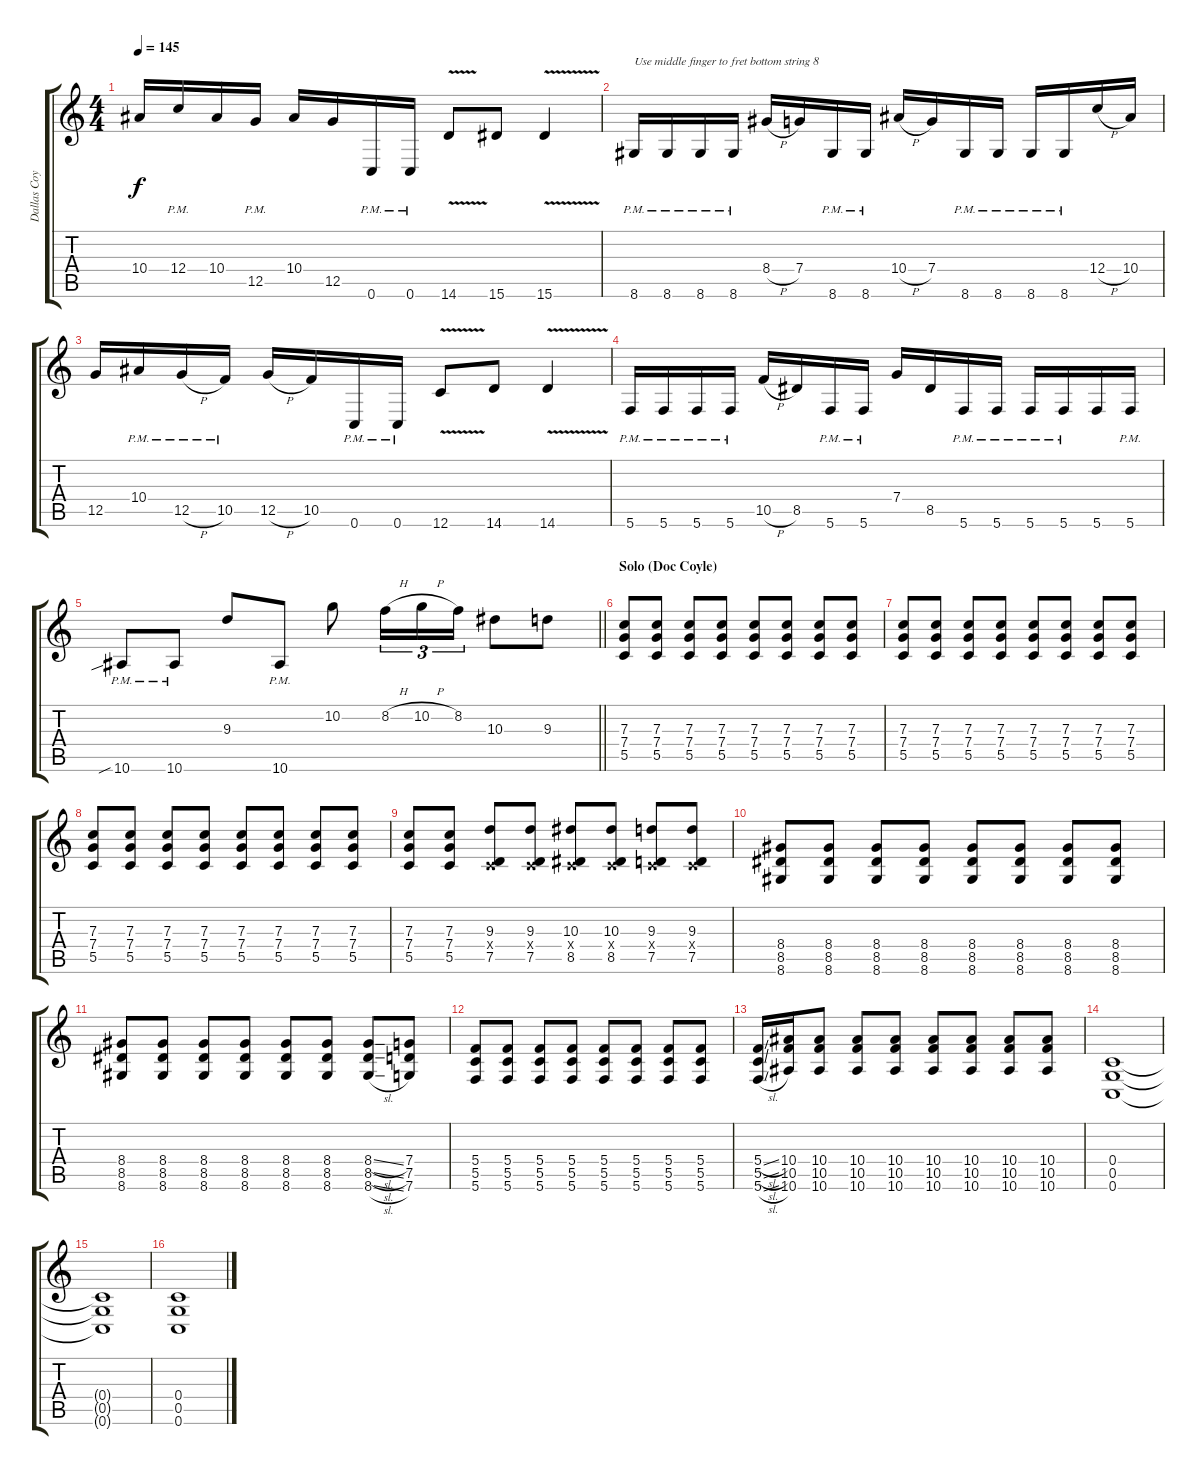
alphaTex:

\track ("Dallas Coyle" "Dallas Coy") {instrument distortionguitar}
\staff {score tabs}
\tuning (D4 A3 F3 C3 G2 C2) {hide}
\ts (4 4)
\tempo 145
\clef g2
\ks c
10.4.16{dy f} 12.4{pm}.16 10.4.16 12.5{pm}.16 10.4.16 12.5.16 0.6{pm}.16 0.6{pm}.16 14.6{v}.8 15.6.8 15.6{v}.4 |
8.6{pm}.16{txt "Use middle finger to fret bottom string 8"} 8.6{pm}.16 8.6{pm}.16 8.6{pm}.16 8.4{h}.16 7.4.16 8.6{pm}.16 8.6{pm}.16 10.4{h}.16 7.4.16 8.6{pm}.16 8.6{pm}.16 8.6{pm}.16 8.6{pm}.16 12.4{h}.16 10.4.16 |
12.5.16 10.4{pm}.16 12.5{h pm}.16 10.5{pm}.16 12.5{h}.16 10.5.16 0.6{pm}.16 0.6{pm}.16 12.6{v}.8 14.6.8 14.6{v}.4 |
5.6{pm}.16 5.6{pm}.16 5.6{pm}.16 5.6{pm}.16 10.5{h}.16 8.5.16 5.6{pm}.16 5.6{pm}.16 7.4.16 8.5.16 5.6{pm}.16 5.6{pm}.16 5.6{pm}.16 5.6{pm}.16 5.6.16 5.6{pm}.16 |
\barLineRight lightlight
10.6{sib pm}.8 10.6{pm}.8 9.3.8 10.6{pm}.8 10.2.8 8.2{h}.16{tu (3 2)} 10.2{h}.16{tu (3 2)} 8.2.16{tu (3 2)} 10.3.8 9.3.8 |
\section ("" "Solo (Doc Coyle)")
(7.3 7.4 5.5).8 (7.3 7.4 5.5).8 (7.3 7.4 5.5).8 (7.3 7.4 5.5).8 (7.3 7.4 5.5).8 (7.3 7.4 5.5).8 (7.3 7.4 5.5).8 (7.3 7.4 5.5).8 |
(7.3 7.4 5.5).8 (7.3 7.4 5.5).8 (7.3 7.4 5.5).8 (7.3 7.4 5.5).8 (7.3 7.4 5.5).8 (7.3 7.4 5.5).8 (7.3 7.4 5.5).8 (7.3 7.4 5.5).8 |
(7.3 7.4 5.5).8 (7.3 7.4 5.5).8 (7.3 7.4 5.5).8 (7.3 7.4 5.5).8 (7.3 7.4 5.5).8 (7.3 7.4 5.5).8 (7.3 7.4 5.5).8 (7.3 7.4 5.5).8 |
(7.3 7.4 5.5).8 (7.3 7.4 5.5).8 (9.3 0.4{x} 7.5).8 (9.3 0.4{x} 7.5).8 (10.3 0.4{x} 8.5).8 (10.3 0.4{x} 8.5).8 (9.3 0.4{x} 7.5).8 (9.3 0.4{x} 7.5).8 |
(8.4 8.5 8.6).8 (8.4 8.5 8.6).8 (8.4 8.5 8.6).8 (8.4 8.5 8.6).8 (8.4 8.5 8.6).8 (8.4 8.5 8.6).8 (8.4 8.5 8.6).8 (8.4 8.5 8.6).8 |
(8.4 8.5 8.6).8 (8.4 8.5 8.6).8 (8.4 8.5 8.6).8 (8.4 8.5 8.6).8 (8.4 8.5 8.6).8 (8.4 8.5 8.6).8 (8.4{sl} 8.5{sl} 8.6{sl}).8 (7.4 7.5 7.6).8 |
(5.4 5.5 5.6).8 (5.4 5.5 5.6).8 (5.4 5.5 5.6).8 (5.4 5.5 5.6).8 (5.4 5.5 5.6).8 (5.4 5.5 5.6).8 (5.4 5.5 5.6).8 (5.4 5.5 5.6).8 |
(5.4{sl} 5.5{sl} 5.6{sl}).16 (10.4 10.5 10.6).16 (10.4 10.5 10.6).8 (10.4 10.5 10.6).8 (10.4 10.5 10.6).8 (10.4 10.5 10.6).8 (10.4 10.5 10.6).8 (10.4 10.5 10.6).8 (10.4 10.5 10.6).8 |
(0.4 0.5 0.6).1 |
(0.4{t} 0.5{t} 0.6{t}).1 |
(0.4 0.5 0.6).1
